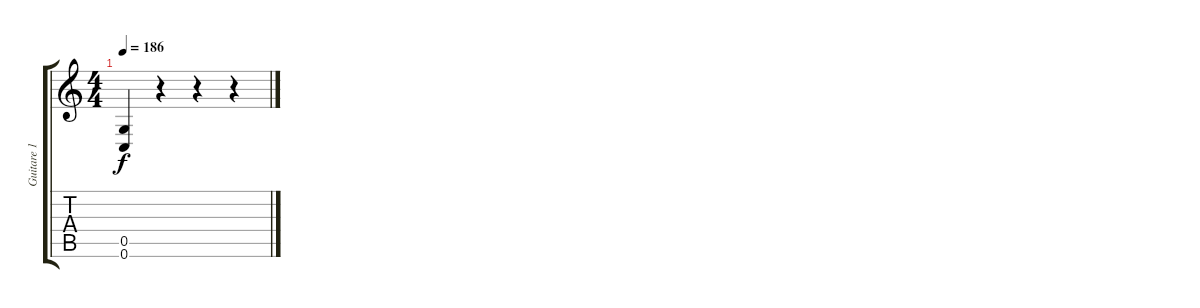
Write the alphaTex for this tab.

\track ("Guitare 1" "Guitare 1") {instrument distortionguitar}
\staff {score tabs}
\tuning (D4 A3 F3 C3 G2 C2) {hide}
\ts (4 4)
\tempo 186
\clef g2
\ks c
(0.5 0.6).4{dy f} r.4 r.4 r.4
